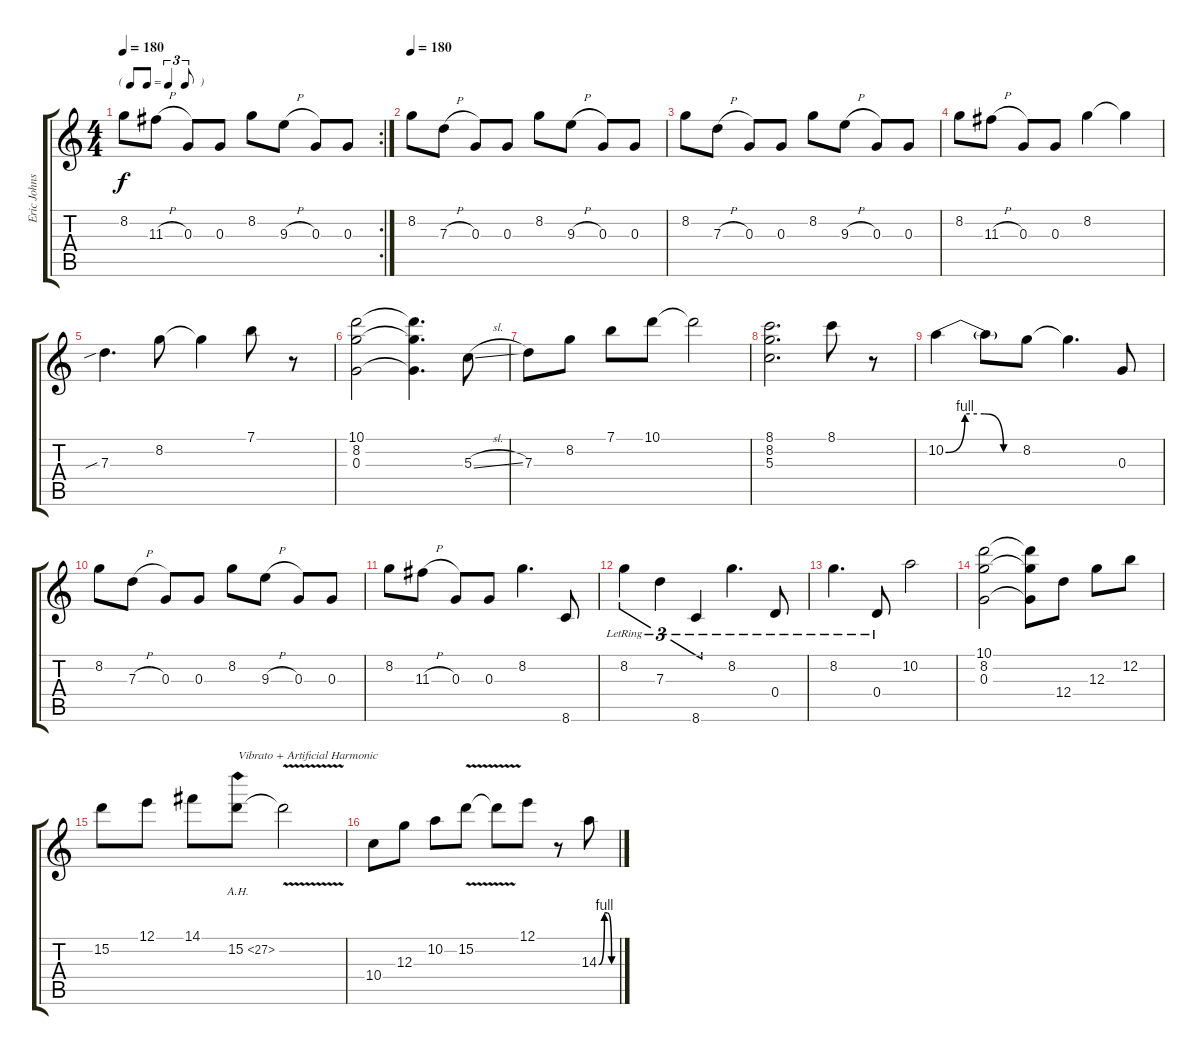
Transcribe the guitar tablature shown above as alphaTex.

\track ("Eric Johnson" "Eric Johns") {instrument overdrivenguitar}
\staff {score tabs}
\tuning (E4 B3 G3 D3 A2 E2) {hide}
\rc 2
\ts (4 4)
\tf triplet8th
\tempo 180
\clef g2
\ks c
8.2.8{dy f} 11.3{h}.8 0.3.8 0.3.8 8.2.8 9.3{h}.8 0.3.8 0.3.8 |
\tempo 180
8.2.8 7.3{h}.8 0.3.8 0.3.8 8.2.8 9.3{h}.8 0.3.8 0.3.8 |
8.2.8 7.3{h}.8 0.3.8 0.3.8 8.2.8 9.3{h}.8 0.3.8 0.3.8 |
8.2.8 11.3{h}.8 0.3.8 0.3.8 8.2.4 8.2{t}.4 |
7.3{sib}.4{d} 8.2.8 8.2{t}.4 7.1.8 r.8 |
(10.1 8.2 0.3).2 (10.1{t} 8.2{t} 0.3{t}).4{d} 5.3{sl}.8 |
7.3.8 8.2.8 7.1.8 10.1.8 10.1{t}.2 |
(8.1 8.2 5.3).2{d} 8.1.8 r.8 |
10.2{be (custom 0 0 15 4 30 4 45 0 60 0)}.4 10.2{t}.8 8.2.8 8.2{t}.4{d} 0.3.8 |
8.2.8 7.3{h}.8 0.3.8 0.3.8 8.2.8 9.3{h}.8 0.3.8 0.3.8 |
8.2.8 11.3{h}.8 0.3.8 0.3.8 8.2.4{d} 8.6.8 |
8.2{lr}.4{tu (3 2)} 7.3{lr}.4{tu (3 2)} 8.6{lr}.4{tu (3 2)} 8.2{lr}.4{d} 0.4{lr}.8 |
8.2{lr}.4{d} 0.4{lr}.8 10.2.2 |
(10.1 8.2 0.3).2 (10.1{t} 8.2{t} 0.3{t}).8 12.4.8 12.3.8 12.2.8 |
15.2.8 12.1.8 14.1.8 15.2{ah 12}.8{txt "Vibrato + Artificial Harmonic"} 15.2{v t}.2 |
10.4.8 12.3.8 10.2.8 15.2{v}.8 15.2{t}.8 12.1.8 r.8 14.3{be (custom 0 0 20 4 30 4 45 0 60 0)}.8
